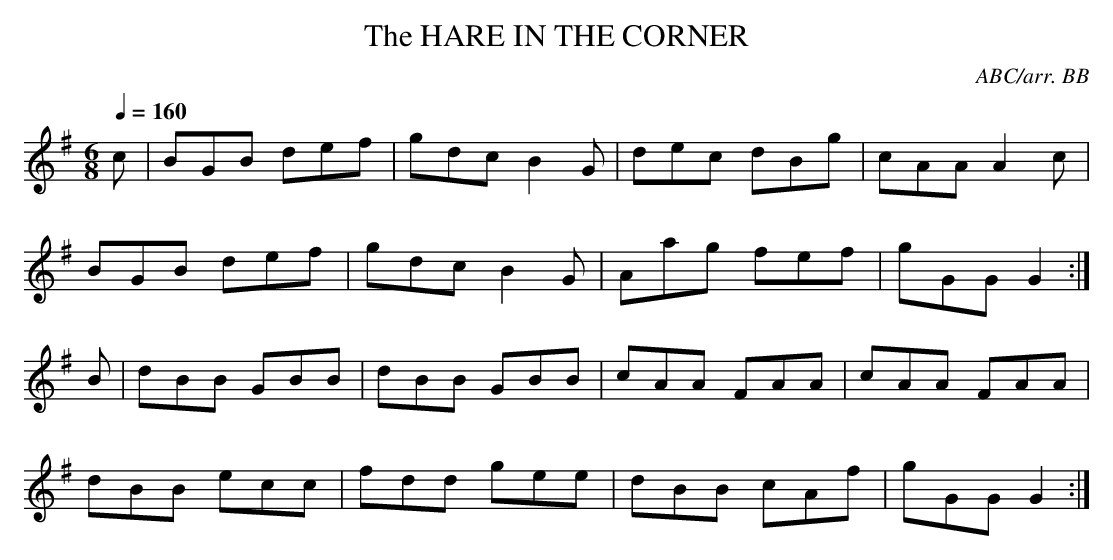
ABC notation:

X:1
T:HARE IN THE CORNER, The
C:ABC/arr. BB
this as Mr. Clinton has it.
Q:1/4=160
L:1/8
M:6/8
K:G
c|BGB def|gdc B2G|dec dBg|cAA A2c|
BGB def|gdc B2G|Aag fef|gGG G2 :|
B|dBB GBB|dBB GBB|cAA FAA|cAA FAA|
dBB ecc|fdd gee|dBB cAf|gGG G2 :|
